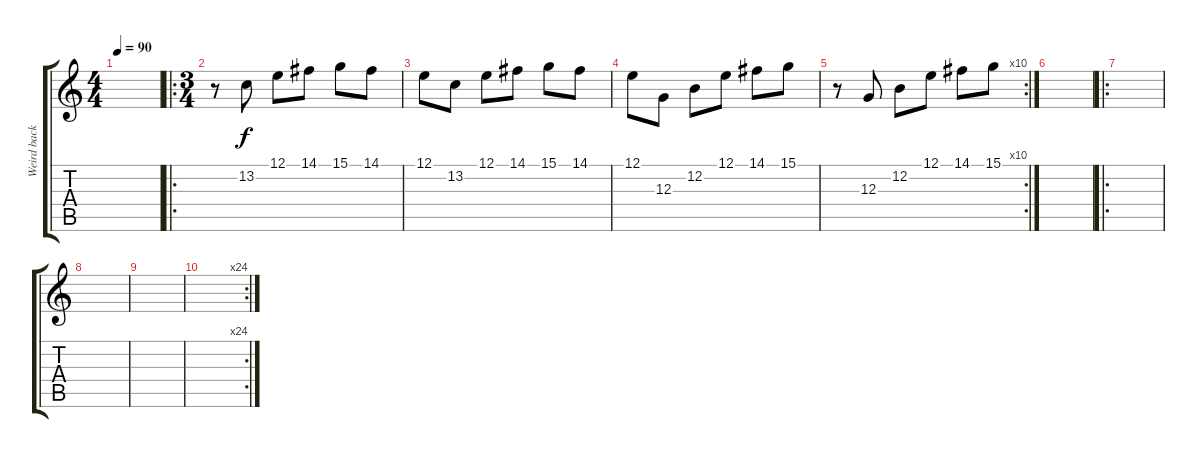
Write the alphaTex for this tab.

\track ("Weird background sound delay" "Weird back") {instrument choiraahs}
\staff {score tabs}
\tuning (E4 B3 G3 D3 A2 E2) {hide}
\ts (4 4)
\tempo 90
\clef g2
\ks c
|
\ro
\ts (3 4)
r.8 13.2.8 12.1.8 14.1.8 15.1.8 14.1.8 |
12.1.8 13.2.8 12.1.8 14.1.8 15.1.8 14.1.8 |
12.1.8 12.3.8 12.2.8 12.1.8 14.1.8 15.1.8 |
\rc 10
r.8 12.3.8 12.2.8 12.1.8 14.1.8 15.1.8 |
|
\ro
|
|
|
\rc 24
